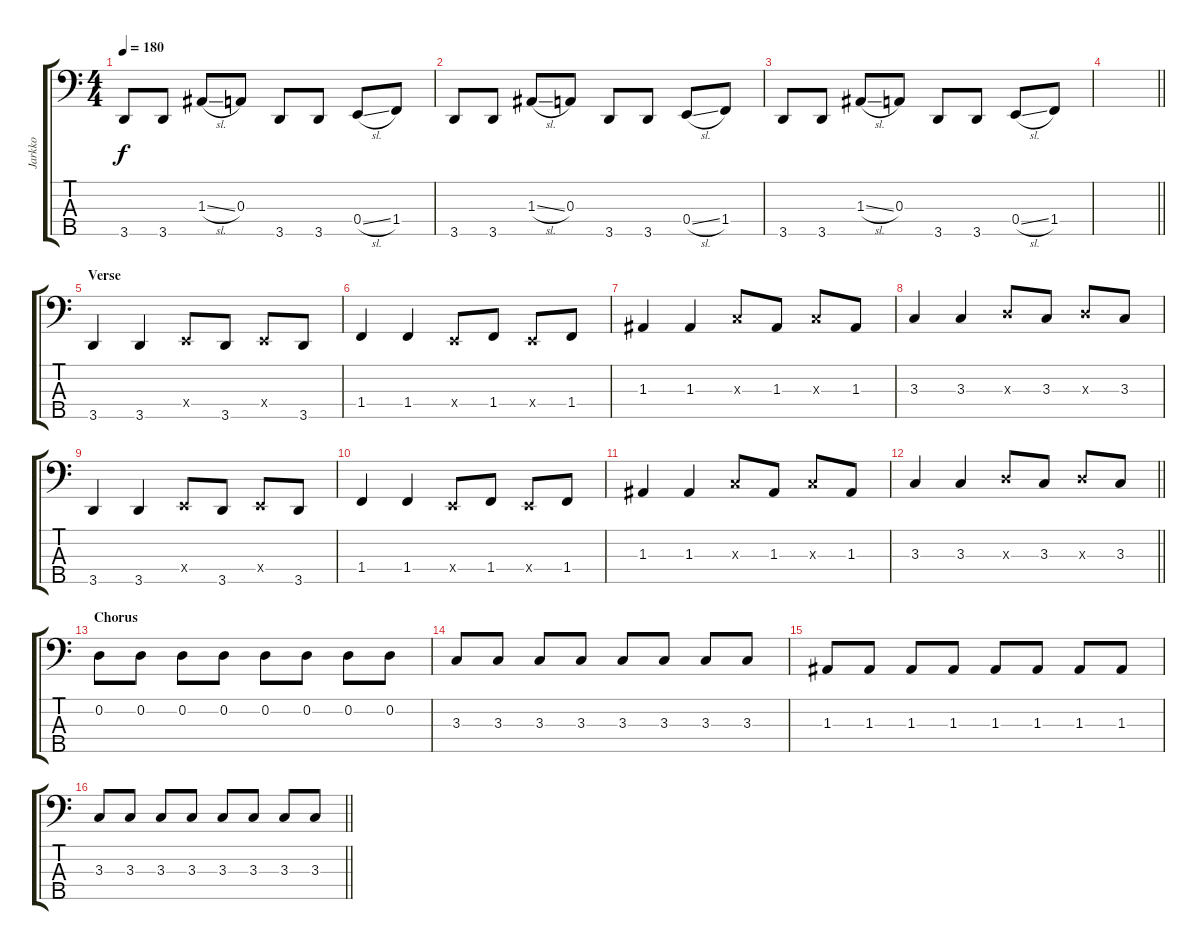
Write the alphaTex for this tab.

\track ("Jarkko " "Jarkko ") {instrument electricbassfinger}
\staff {score tabs}
\tuning (G2 D2 A1 E1 B0) {hide}
\ts (4 4)
\tempo 180
\clef f4
\ks c
3.5.8{dy f} 3.5.8 1.3{sl}.8 0.3.8 3.5.8 3.5.8 0.4{sl}.8 1.4.8 |
3.5.8 3.5.8 1.3{sl}.8 0.3.8 3.5.8 3.5.8 0.4{sl}.8 1.4.8 |
3.5.8 3.5.8 1.3{sl}.8 0.3.8 3.5.8 3.5.8 0.4{sl}.8 1.4.8 |
\barLineRight lightlight
|
\section ("" "Verse")
3.5.4 3.5.4 0.4{x}.8 3.5.8 0.4{x}.8 3.5.8 |
1.4.4 1.4.4 0.4{x}.8 1.4.8 0.4{x}.8 1.4.8 |
1.3.4 1.3.4 3.3{x}.8 1.3.8 3.3{x}.8 1.3.8 |
3.3.4 3.3.4 5.3{x}.8 3.3.8 5.3{x}.8 3.3.8 |
3.5.4 3.5.4 0.4{x}.8 3.5.8 0.4{x}.8 3.5.8 |
1.4.4 1.4.4 0.4{x}.8 1.4.8 0.4{x}.8 1.4.8 |
1.3.4 1.3.4 3.3{x}.8 1.3.8 3.3{x}.8 1.3.8 |
\barLineRight lightlight
3.3.4 3.3.4 5.3{x}.8 3.3.8 5.3{x}.8 3.3.8 |
\section ("" "Chorus")
0.2.8 0.2.8 0.2.8 0.2.8 0.2.8 0.2.8 0.2.8 0.2.8 |
3.3.8 3.3.8 3.3.8 3.3.8 3.3.8 3.3.8 3.3.8 3.3.8 |
1.3.8 1.3.8 1.3.8 1.3.8 1.3.8 1.3.8 1.3.8 1.3.8 |
\barLineRight lightlight
3.3.8 3.3.8 3.3.8 3.3.8 3.3.8 3.3.8 3.3.8 3.3.8
